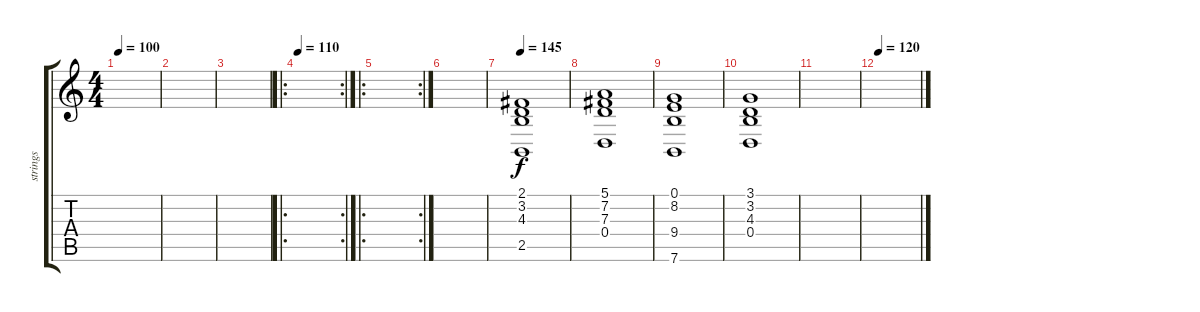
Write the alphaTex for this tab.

\track ("strings" "strings") {instrument stringensemble1}
\staff {score tabs}
\tuning (E4 B3 G3 D3 A2 E2) {hide}
\ts (4 4)
\tempo 100
\clef g2
\ks c
|
|
|
\ro
\rc 2
\tempo 110
|
\ro
\rc 2
|
|
\tempo 145
(2.1 3.2 4.3 2.5).1 |
(5.1 7.2 7.3 0.4).1 |
(0.1 8.2 9.4 7.6).1 |
(3.1 3.2 4.3 0.4).1 |
|
\tempo 120
